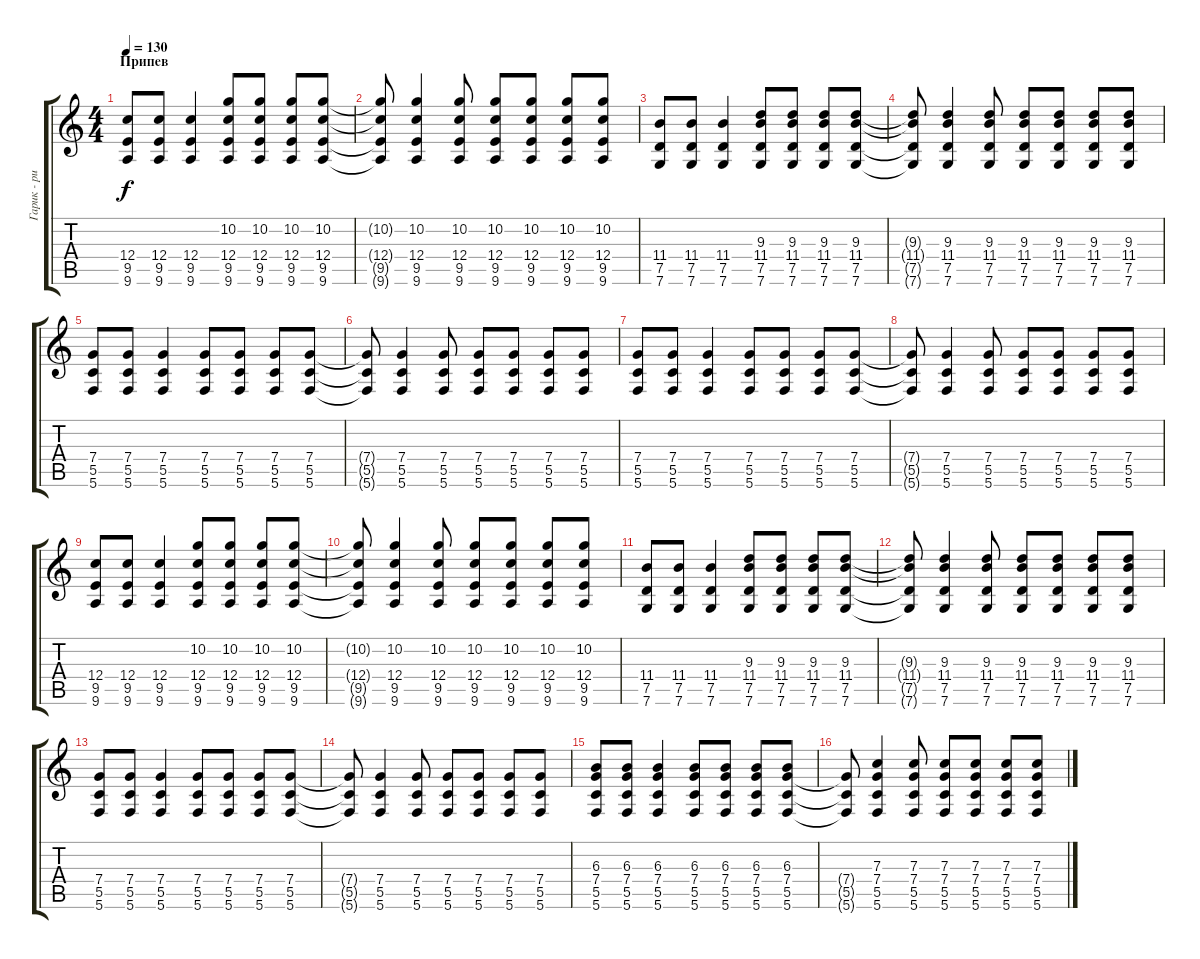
\track ("Гарик - ритм" "Гарик - ри") {instrument electricguitarclean}
\staff {score tabs}
\tuning (D4 A3 F3 C3 G2 C2) {hide}
\ts (4 4)
\section ("" "Припев")
\tempo 130
\clef g2
\ks c
(12.4 9.5 9.6).8{dy f} (12.4 9.5 9.6).8 (12.4 9.5 9.6).4 (10.2 12.4 9.5 9.6).8 (10.2 12.4 9.5 9.6).8 (10.2 12.4 9.5 9.6).8 (10.2 12.4 9.5 9.6).8 |
(10.2{t} 12.4{t} 9.5{t} 9.6{t}).8 (10.2 12.4 9.5 9.6).4 (10.2 12.4 9.5 9.6).8 (10.2 12.4 9.5 9.6).8 (10.2 12.4 9.5 9.6).8 (10.2 12.4 9.5 9.6).8 (10.2 12.4 9.5 9.6).8 |
(11.4 7.5 7.6).8 (11.4 7.5 7.6).8 (11.4 7.5 7.6).4 (9.3 11.4 7.5 7.6).8 (9.3 11.4 7.5 7.6).8 (9.3 11.4 7.5 7.6).8 (9.3 11.4 7.5 7.6).8 |
(9.3{t} 11.4{t} 7.5{t} 7.6{t}).8 (9.3 11.4 7.5 7.6).4 (9.3 11.4 7.5 7.6).8 (9.3 11.4 7.5 7.6).8 (9.3 11.4 7.5 7.6).8 (9.3 11.4 7.5 7.6).8 (9.3 11.4 7.5 7.6).8 |
(7.4 5.5 5.6).8 (7.4 5.5 5.6).8 (7.4 5.5 5.6).4 (7.4 5.5 5.6).8 (7.4 5.5 5.6).8 (7.4 5.5 5.6).8 (7.4 5.5 5.6).8 |
(7.4{t} 5.5{t} 5.6{t}).8 (7.4 5.5 5.6).4 (7.4 5.5 5.6).8 (7.4 5.5 5.6).8 (7.4 5.5 5.6).8 (7.4 5.5 5.6).8 (7.4 5.5 5.6).8 |
(7.4 5.5 5.6).8 (7.4 5.5 5.6).8 (7.4 5.5 5.6).4 (7.4 5.5 5.6).8 (7.4 5.5 5.6).8 (7.4 5.5 5.6).8 (7.4 5.5 5.6).8 |
(7.4{t} 5.5{t} 5.6{t}).8 (7.4 5.5 5.6).4 (7.4 5.5 5.6).8 (7.4 5.5 5.6).8 (7.4 5.5 5.6).8 (7.4 5.5 5.6).8 (7.4 5.5 5.6).8 |
(12.4 9.5 9.6).8 (12.4 9.5 9.6).8 (12.4 9.5 9.6).4 (10.2 12.4 9.5 9.6).8 (10.2 12.4 9.5 9.6).8 (10.2 12.4 9.5 9.6).8 (10.2 12.4 9.5 9.6).8 |
(10.2{t} 12.4{t} 9.5{t} 9.6{t}).8 (10.2 12.4 9.5 9.6).4 (10.2 12.4 9.5 9.6).8 (10.2 12.4 9.5 9.6).8 (10.2 12.4 9.5 9.6).8 (10.2 12.4 9.5 9.6).8 (10.2 12.4 9.5 9.6).8 |
(11.4 7.5 7.6).8 (11.4 7.5 7.6).8 (11.4 7.5 7.6).4 (9.3 11.4 7.5 7.6).8 (9.3 11.4 7.5 7.6).8 (9.3 11.4 7.5 7.6).8 (9.3 11.4 7.5 7.6).8 |
(9.3{t} 11.4{t} 7.5{t} 7.6{t}).8 (9.3 11.4 7.5 7.6).4 (9.3 11.4 7.5 7.6).8 (9.3 11.4 7.5 7.6).8 (9.3 11.4 7.5 7.6).8 (9.3 11.4 7.5 7.6).8 (9.3 11.4 7.5 7.6).8 |
(7.4 5.5 5.6).8 (7.4 5.5 5.6).8 (7.4 5.5 5.6).4 (7.4 5.5 5.6).8 (7.4 5.5 5.6).8 (7.4 5.5 5.6).8 (7.4 5.5 5.6).8 |
(7.4{t} 5.5{t} 5.6{t}).8 (7.4 5.5 5.6).4 (7.4 5.5 5.6).8 (7.4 5.5 5.6).8 (7.4 5.5 5.6).8 (7.4 5.5 5.6).8 (7.4 5.5 5.6).8 |
(6.3 7.4 5.5 5.6).8 (6.3 7.4 5.5 5.6).8 (6.3 7.4 5.5 5.6).4 (6.3 7.4 5.5 5.6).8 (6.3 7.4 5.5 5.6).8 (6.3 7.4 5.5 5.6).8 (6.3 7.4 5.5 5.6).8 |
(7.4{t} 5.5{t} 5.6{t}).8 (7.3 7.4 5.5 5.6).4 (7.3 7.4 5.5 5.6).8 (7.3 7.4 5.5 5.6).8 (7.3 7.4 5.5 5.6).8 (7.3 7.4 5.5 5.6).8 (7.3 7.4 5.5 5.6).8
